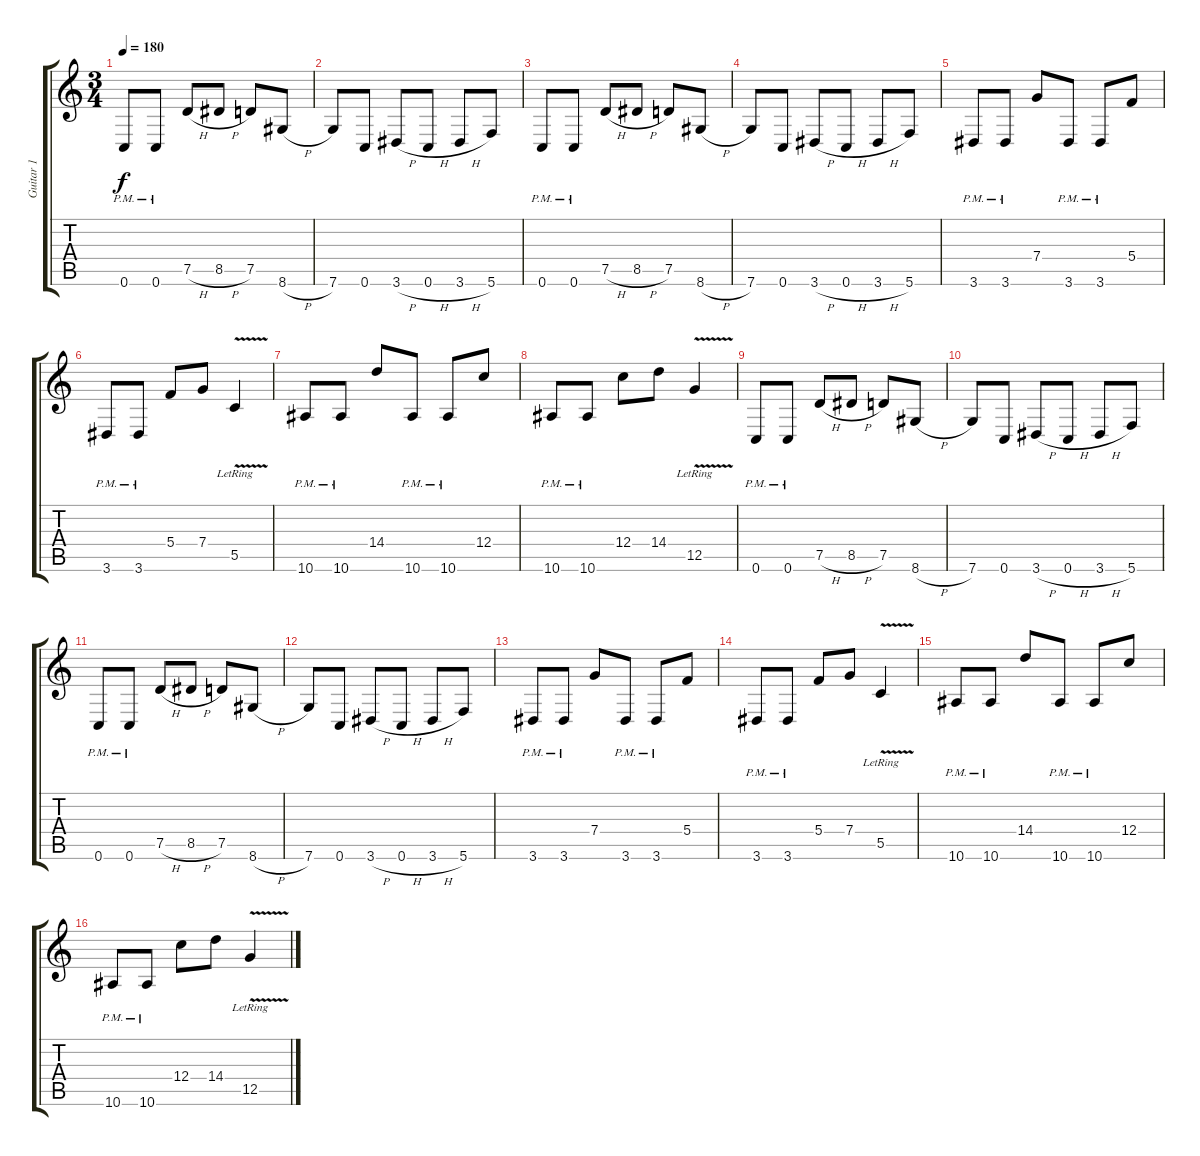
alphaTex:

\track ("Guitar 1" "Guitar 1") {instrument distortionguitar}
\staff {score tabs}
\tuning (D4 A3 F3 C3 G2 C2) {hide}
\ts (3 4)
\tempo 180
\clef g2
\ks c
0.6{pm}.8{dy f} 0.6{pm}.8 7.5{h}.8 8.5{h}.8 7.5.8 8.6{h}.8 |
7.6.8 0.6.8 3.6{h}.8 0.6{h}.8 3.6{h}.8 5.6.8 |
0.6{pm}.8 0.6{pm}.8 7.5{h}.8 8.5{h}.8 7.5.8 8.6{h}.8 |
7.6.8 0.6.8 3.6{h}.8 0.6{h}.8 3.6{h}.8 5.6.8 |
3.6{pm}.8 3.6{pm}.8 7.4.8 3.6{pm}.8 3.6{pm}.8 5.4.8 |
3.6{pm}.8 3.6{pm}.8 5.4.8 7.4.8 5.5{v lr}.4 |
10.6{pm}.8 10.6{pm}.8 14.4.8 10.6{pm}.8 10.6{pm}.8 12.4.8 |
10.6{pm}.8 10.6{pm}.8 12.4.8 14.4.8 12.5{v lr}.4 |
0.6{pm}.8 0.6{pm}.8 7.5{h}.8 8.5{h}.8 7.5.8 8.6{h}.8 |
7.6.8 0.6.8 3.6{h}.8 0.6{h}.8 3.6{h}.8 5.6.8 |
0.6{pm}.8 0.6{pm}.8 7.5{h}.8 8.5{h}.8 7.5.8 8.6{h}.8 |
7.6.8 0.6.8 3.6{h}.8 0.6{h}.8 3.6{h}.8 5.6.8 |
3.6{pm}.8 3.6{pm}.8 7.4.8 3.6{pm}.8 3.6{pm}.8 5.4.8 |
3.6{pm}.8 3.6{pm}.8 5.4.8 7.4.8 5.5{v lr}.4 |
10.6{pm}.8 10.6{pm}.8 14.4.8 10.6{pm}.8 10.6{pm}.8 12.4.8 |
10.6{pm}.8 10.6{pm}.8 12.4.8 14.4.8 12.5{v lr}.4
